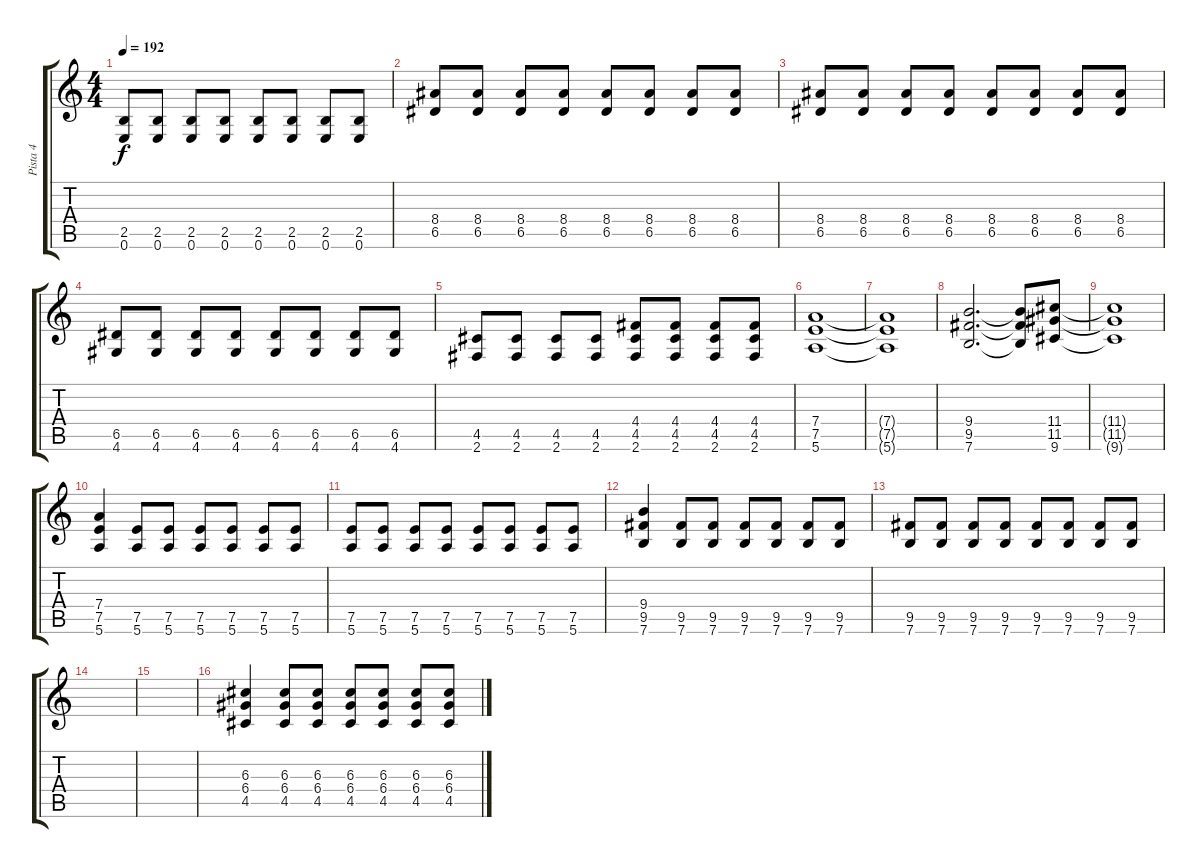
\track ("Pista 4" "Pista 4") {instrument overdrivenguitar}
\staff {score tabs}
\tuning (E4 B3 G3 D3 A2 E2) {hide}
\ts (4 4)
\tempo 192
\clef g2
\ks c
(2.5 0.6).8{dy f} (2.5 0.6).8 (2.5 0.6).8 (2.5 0.6).8 (2.5 0.6).8 (2.5 0.6).8 (2.5 0.6).8 (2.5 0.6).8 |
(8.4 6.5).8 (8.4 6.5).8 (8.4 6.5).8 (8.4 6.5).8 (8.4 6.5).8 (8.4 6.5).8 (8.4 6.5).8 (8.4 6.5).8 |
(8.4 6.5).8 (8.4 6.5).8 (8.4 6.5).8 (8.4 6.5).8 (8.4 6.5).8 (8.4 6.5).8 (8.4 6.5).8 (8.4 6.5).8 |
(6.5 4.6).8 (6.5 4.6).8 (6.5 4.6).8 (6.5 4.6).8 (6.5 4.6).8 (6.5 4.6).8 (6.5 4.6).8 (6.5 4.6).8 |
(4.5 2.6).8 (4.5 2.6).8 (4.5 2.6).8 (4.5 2.6).8 (4.4 4.5 2.6).8 (4.4 4.5 2.6).8 (4.4 4.5 2.6).8 (4.4 4.5 2.6).8 |
(7.4 7.5 5.6).1 |
(7.4{t} 7.5{t} 5.6{t}).1 |
(9.4 9.5 7.6).2{d} (9.4{t} 9.5{t} 7.6{t}).8 (11.4 11.5 9.6).8 |
(11.4{t} 11.5{t} 9.6{t}).1 |
(7.4 7.5 5.6).4 (7.5 5.6).8 (7.5 5.6).8 (7.5 5.6).8 (7.5 5.6).8 (7.5 5.6).8 (7.5 5.6).8 |
(7.5 5.6).8 (7.5 5.6).8 (7.5 5.6).8 (7.5 5.6).8 (7.5 5.6).8 (7.5 5.6).8 (7.5 5.6).8 (7.5 5.6).8 |
(9.4 9.5 7.6).4 (9.5 7.6).8 (9.5 7.6).8 (9.5 7.6).8 (9.5 7.6).8 (9.5 7.6).8 (9.5 7.6).8 |
(9.5 7.6).8 (9.5 7.6).8 (9.5 7.6).8 (9.5 7.6).8 (9.5 7.6).8 (9.5 7.6).8 (9.5 7.6).8 (9.5 7.6).8 |
|
|
(6.3 6.4 4.5).4 (6.3 6.4 4.5).8 (6.3 6.4 4.5).8 (6.3 6.4 4.5).8 (6.3 6.4 4.5).8 (6.3 6.4 4.5).8 (6.3 6.4 4.5).8
